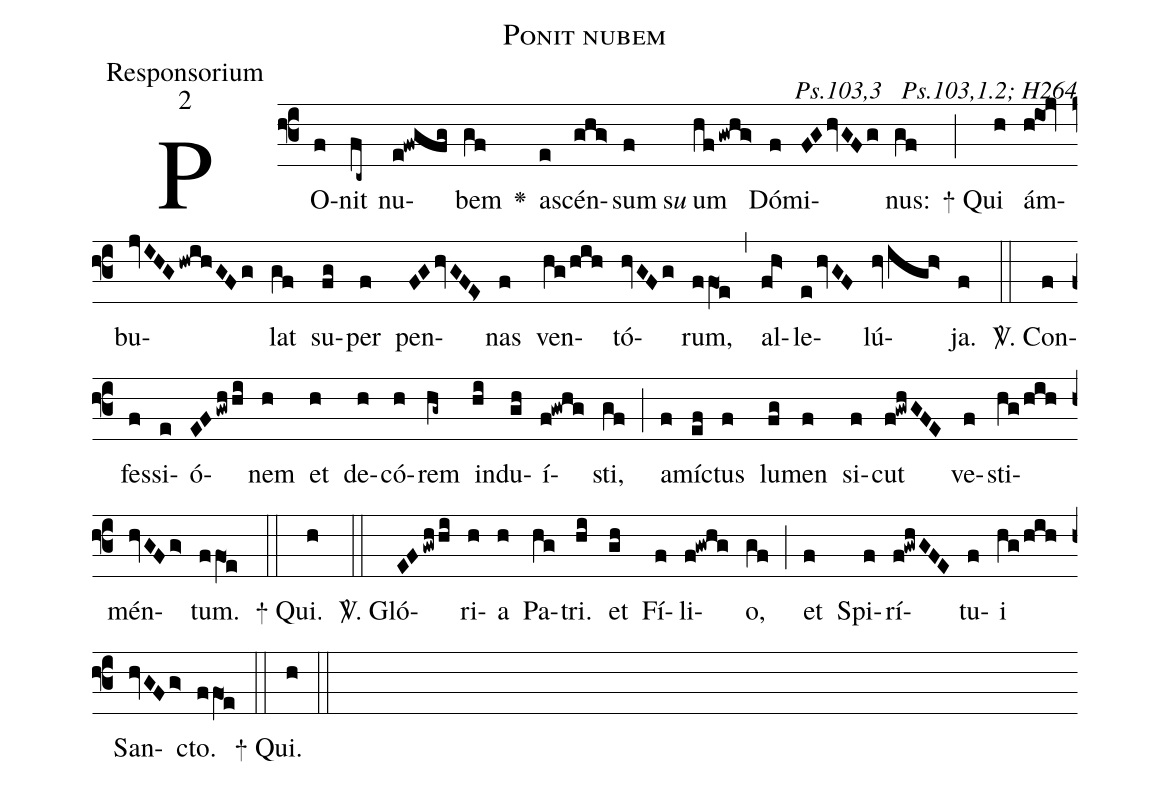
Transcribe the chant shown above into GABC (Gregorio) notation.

name:Ponit nubem;
office-part:Responsorium;
mode:2;
commentary:ꝶ Ps.103,3 ꝟ Ps.103,1.2; H264;
%%
(f3)PO(f)nit(fc~) nu(e!fwgfg)bem(gf) <v>\greheightstar</v>()
a(e)scén(ghg>)sum(f) s<i>u</i>()um(hfgwhg>) Dó(f)mi(FGhvGFg)nus:(gf) (;)

+
Qui(h) ám(h!io!jv)bu(jvIHGhwihGFg)lat(gf) su(fg)per(f) pen(FGhvGFE>)nas(f) ven(hg/hih)tó(hvGFg)rum,(ffO1e) (,)
al(fh>)le(ehvGF)lú(hvigh>)ja.(f) (::)

<sp>V/</sp>.
Con(f)fes(f)si(e)ó(EFgwhhi)nem(h) et(h) de(h)có(h)rem(hg~) in(hi)du(gh)í(f!gwhg)sti,(gf) (;) a(f)mí(ef)ctus(f) lu(fg)men(f) si(f)cut(f!gwhGFE) ve(f)sti(hg/hih)mén(hvGFg>)tum.(ffO1e) (::)

+ Qui.(h) (::)

<sp>V/</sp>.
Gló(EFgwhhi)ri(h)a(h) Pa(hg)tri.(hi)
et(gh) Fí(f)li(f!gwhg)o,(gf) (;)
et(f) Spi(f)rí(f!gwhGFE)tu(f)i(hg/hih) San(hvGFg>)cto.(ffO1e) (::)

+ Qui.(h) (::)
